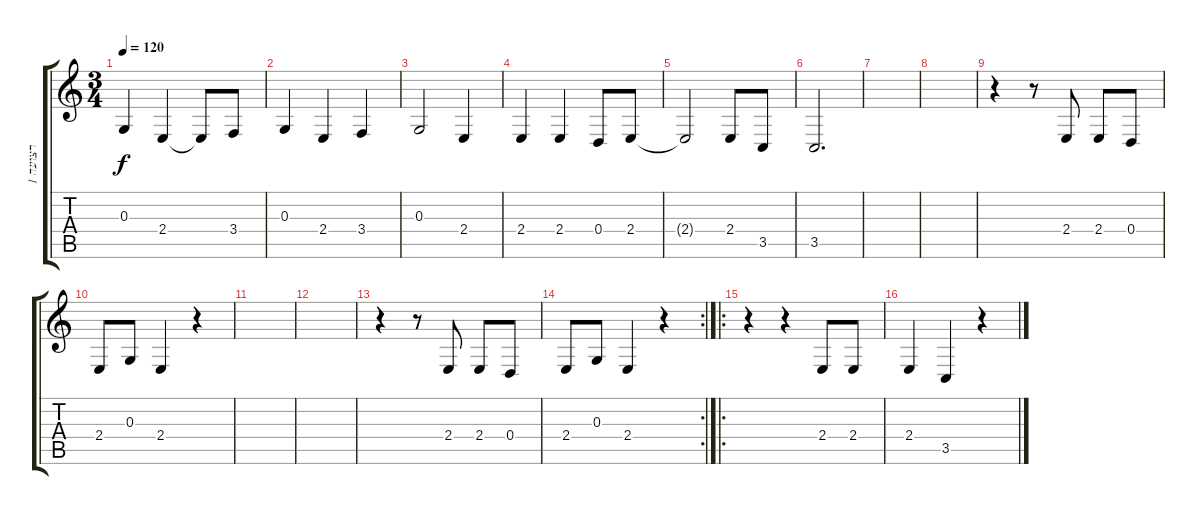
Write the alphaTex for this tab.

\track ("רצועה 1" "רצועה 1") {instrument acousticgrandpiano}
\staff {score tabs}
\tuning (E4 B3 G3 D3 A2 E2) {hide}
\ts (3 4)
\tempo 120
\clef g2
\ks c
0.3.4{dy f} 2.4.4 2.4{t}.8 3.4.8 |
0.3.4 2.4.4 3.4.4 |
0.3.2 2.4.4 |
2.4.4 2.4.4 0.4.8 2.4.8 |
2.4{t}.2 2.4.8 3.5.8 |
3.5.2{d} |
|
|
r.4 r.8 2.4.8 2.4.8 0.4.8 |
2.4.8 0.3.8 2.4.4 r.4 |
|
|
r.4 r.8 2.4.8 2.4.8 0.4.8 |
\rc 2
2.4.8 0.3.8 2.4.4 r.4 |
\ro
r.4 r.4 2.4.8 2.4.8 |
2.4.4 3.5.4 r.4
